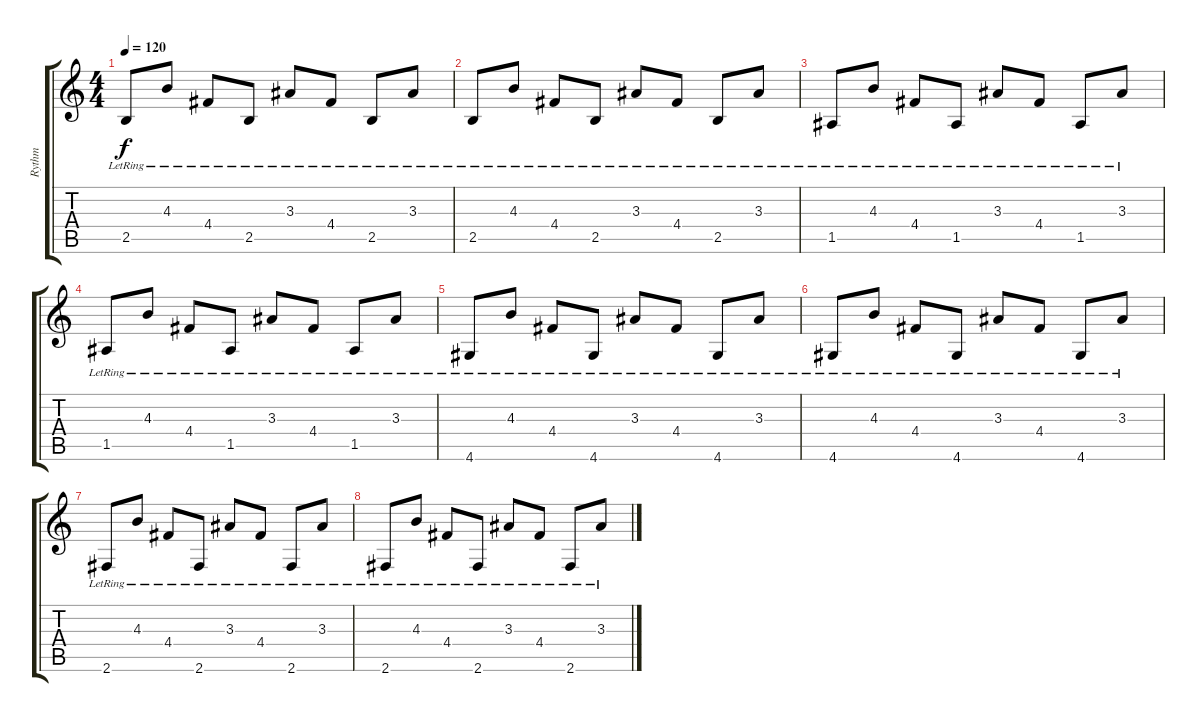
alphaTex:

\track ("Rythm" "Rythm") {instrument acousticguitarsteel}
\staff {score tabs}
\tuning (E4 B3 G3 D3 A2 E2) {hide}
\ts (4 4)
\tempo 120
\clef g2
\ks c
2.5{lr}.8{dy f} 4.3{lr}.8 4.4{lr}.8 2.5{lr}.8 3.3{lr}.8 4.4{lr}.8 2.5{lr}.8 3.3{lr}.8 |
2.5{lr}.8 4.3{lr}.8 4.4{lr}.8 2.5{lr}.8 3.3{lr}.8 4.4{lr}.8 2.5{lr}.8 3.3{lr}.8 |
1.5{lr}.8 4.3{lr}.8 4.4{lr}.8 1.5{lr}.8 3.3{lr}.8 4.4{lr}.8 1.5{lr}.8 3.3{lr}.8 |
1.5{lr}.8 4.3{lr}.8 4.4{lr}.8 1.5{lr}.8 3.3{lr}.8 4.4{lr}.8 1.5{lr}.8 3.3{lr}.8 |
4.6{lr}.8{volume 0} 4.3{lr}.8 4.4{lr}.8 4.6{lr}.8 3.3{lr}.8 4.4{lr}.8 4.6{lr}.8 3.3{lr}.8 |
4.6{lr}.8 4.3{lr}.8 4.4{lr}.8 4.6{lr}.8 3.3{lr}.8 4.4{lr}.8 4.6{lr}.8 3.3{lr}.8 |
2.6{lr}.8 4.3{lr}.8 4.4{lr}.8 2.6{lr}.8 3.3{lr}.8 4.4{lr}.8 2.6{lr}.8 3.3{lr}.8 |
2.6{lr}.8 4.3{lr}.8 4.4{lr}.8 2.6{lr}.8 3.3{lr}.8 4.4{lr}.8 2.6{lr}.8 3.3{lr}.8
